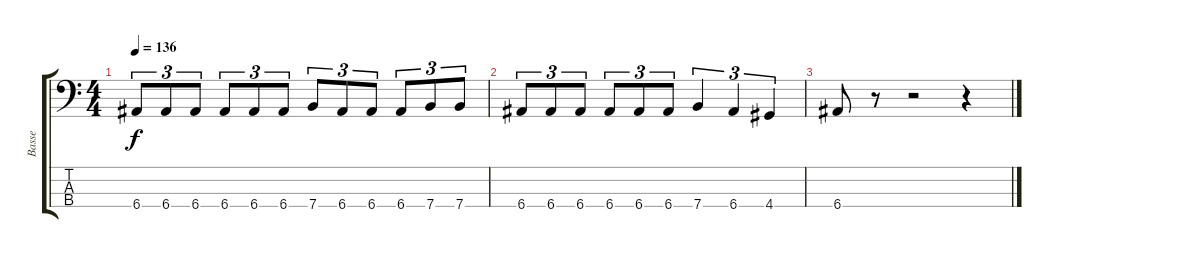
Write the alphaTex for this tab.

\track ("Basse" "Basse") {instrument electricbasspick}
\staff {score tabs}
\tuning (G2 D2 A1 E1) {hide}
\ts (4 4)
\tempo 136
\clef f4
\ks c
6.4.8{tu (3 2) dy f} 6.4.8{tu (3 2)} 6.4.8{tu (3 2)} 6.4.8{tu (3 2)} 6.4.8{tu (3 2)} 6.4.8{tu (3 2)} 7.4.8{tu (3 2)} 6.4.8{tu (3 2)} 6.4.8{tu (3 2)} 6.4.8{tu (3 2)} 7.4.8{tu (3 2)} 7.4.8{tu (3 2)} |
6.4.8{tu (3 2)} 6.4.8{tu (3 2)} 6.4.8{tu (3 2)} 6.4.8{tu (3 2)} 6.4.8{tu (3 2)} 6.4.8{tu (3 2)} 7.4.4{tu (3 2)} 6.4.4{tu (3 2)} 4.4.4{tu (3 2)} |
6.4.8 r.8 r.2 r.4
